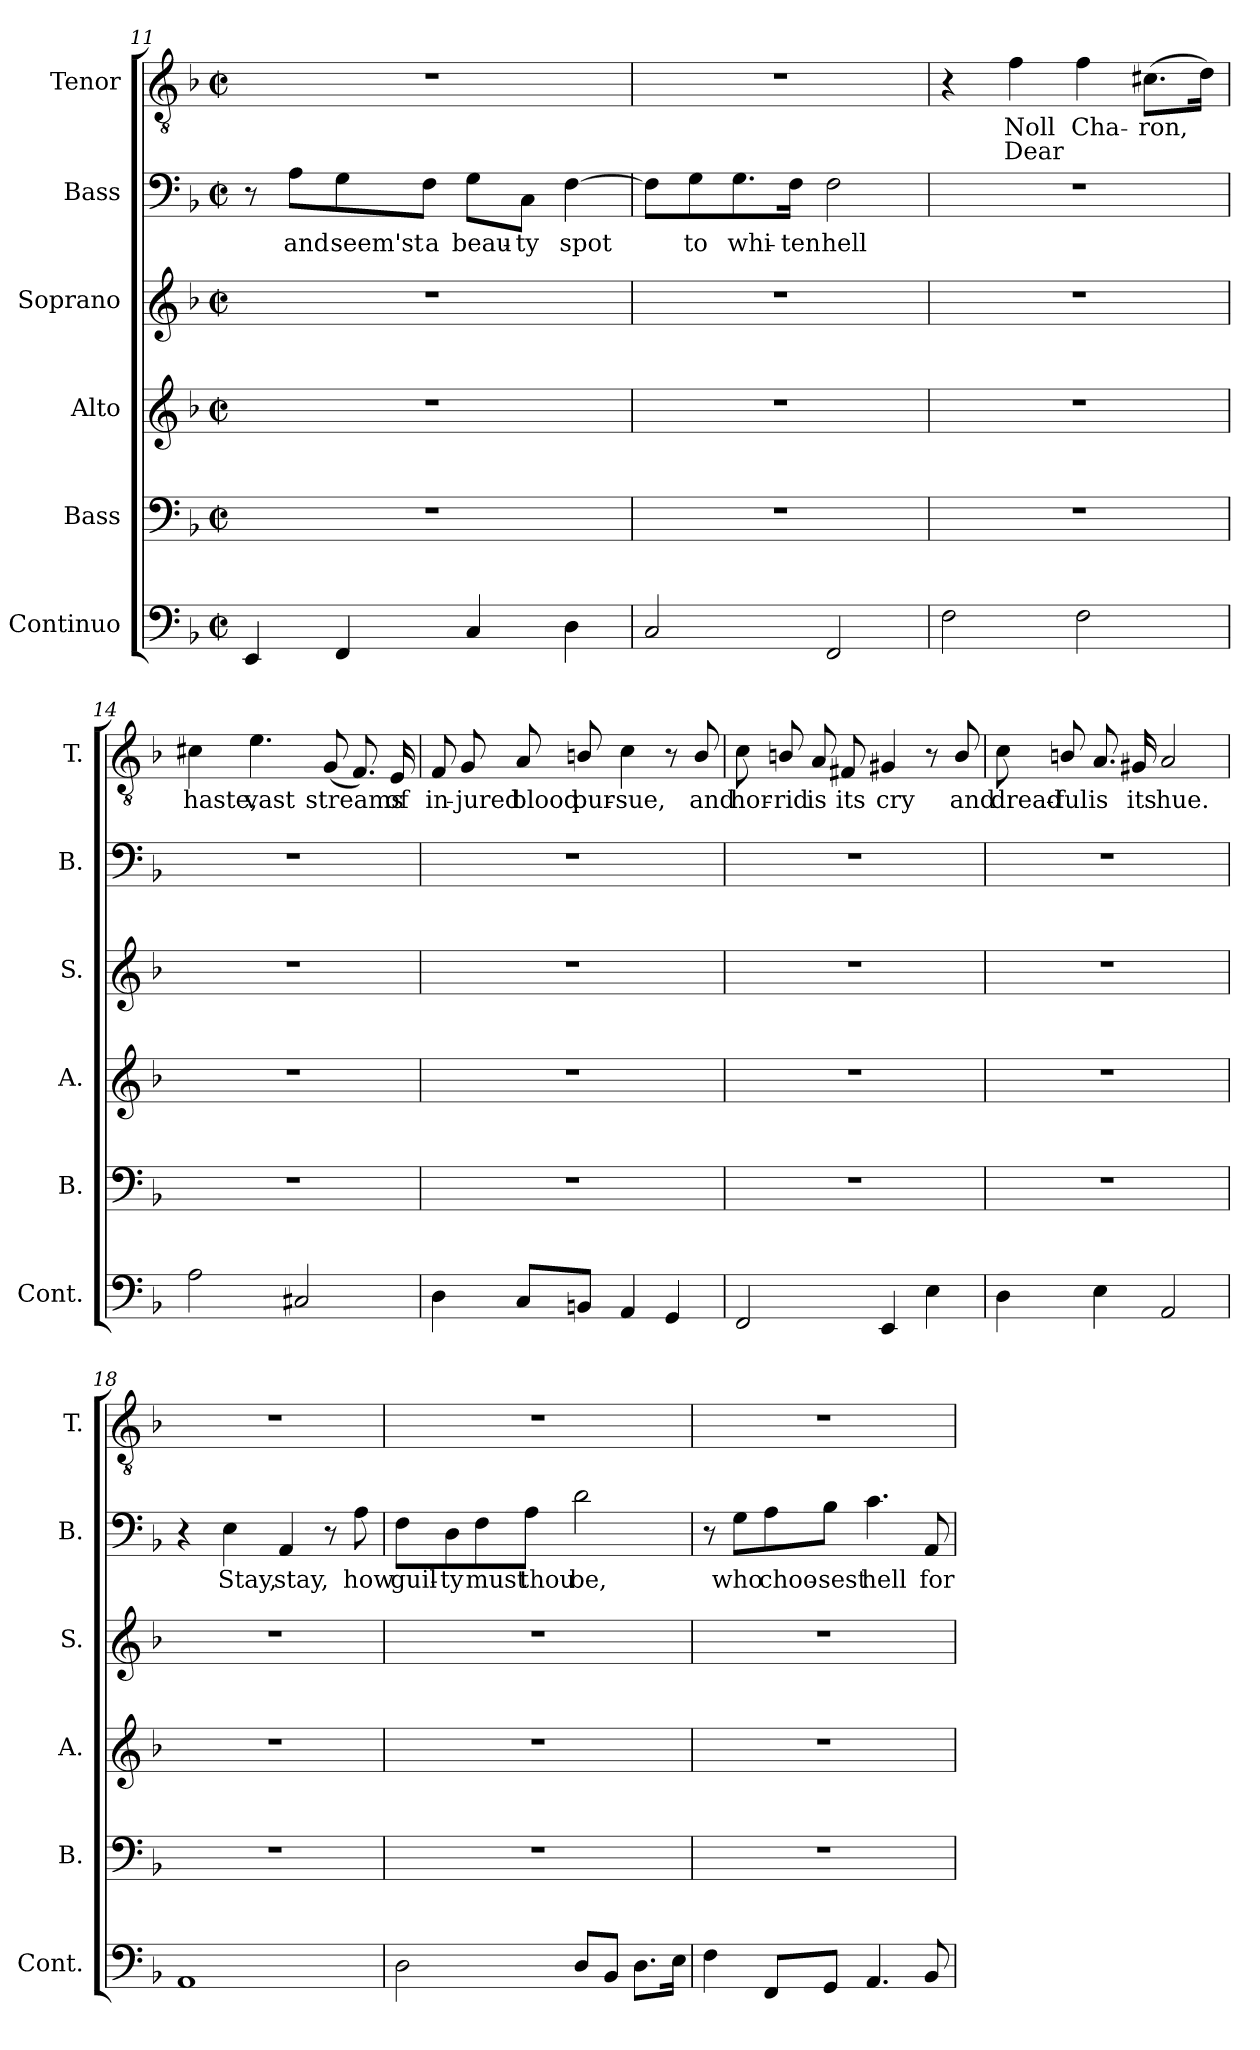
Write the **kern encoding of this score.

**kern	**kern	**kern	**kern	**kern	**text	**kern	**text	**text
*part6	*part5	*part4	*part3	*part2	*part2	*part1	*part1	*part1
*staff6	*staff5	*staff4	*staff3	*staff2	*staff2	*staff1	*staff1	*staff1
*I"Continuo	*I"Bass	*I"Alto	*I"Soprano	*I"Bass	*	*I"Tenor	*	*
*I'Cont.	*I'B.	*I'A.	*I'S.	*I'B.	*	*I'T.	*	*
*clefF4	*clefF4	*clefG2	*clefG2	*clefF4	*	*clefGv2	*	*
*	*	*	*	*	*	*ITrd7c12	*	*
*k[b-]	*k[b-]	*k[b-]	*k[b-]	*k[b-]	*	*k[b-]	*	*
*F:	*F:	*F:	*F:	*F:	*	*F:	*	*
*M2/2	*M2/2	*M2/2	*M2/2	*M2/2	*	*M2/2	*	*
*met(c|)	*met(c|)	*met(c|)	*met(c|)	*met(c|)	*	*met(c|)	*	*
=11	=11	=11	=11	=11	=11	=11	=11	=11
4EEi/	1r	1r	1r	8r	.	1r	.	.
!	!	!	!	!	!LO:LY:b:color=#000000	!	!	!
.	.	.	.	8Ai\L	and	.	.	.
!	!	!	!	!	!LO:LY:b:color=#000000	!	!	!
4FFi/	.	.	.	8Gi\	seem'st	.	.	.
!	!	!	!	!	!LO:LY:b:color=#000000	!	!	!
.	.	.	.	8Fi\J	a	.	.	.
!	!	!	!	!	!LO:LY:b:color=#000000	!	!	!
4Ci/	.	.	.	8Gi\L	beau-	.	.	.
!	!	!	!	!	!LO:LY:b:color=#000000	!	!	!
.	.	.	.	8Ci\J	-ty	.	.	.
!	!	!	!	!	!LO:LY:b:color=#000000	!	!	!
4Di\	.	.	.	[>4Fi\	spot	.	.	.
=12	=12	=12	=12	=12	=12	=12	=12	=12
2Ci/	1r	1r	1r	8Fi\L]	.	1r	.	.
!	!	!	!	!	!LO:LY:b:color=#000000	!	!	!
.	.	.	.	8Gi\	to	.	.	.
!	!	!	!	!	!LO:LY:b:color=#000000	!	!	!
.	.	.	.	8.Gi\	whi-	.	.	.
!	!	!	!	!	!LO:LY:b:color=#000000	!	!	!
.	.	.	.	16Fi\Jk	-ten	.	.	.
!	!	!	!	!	!LO:LY:b:color=#000000	!	!	!
2FFi/	.	.	.	2Fi\	hell	.	.	.
!!LO:LB:g=z
=13	=13	=13	=13	=13	=13	=13	=13	=13
2Fi\	1r	1r	1r	1r	.	4r	.	.
!	!	!	!	!	!	!	!LO:LY:a:color=#000000	!LO:LY:b:color=#000000
.	.	.	.	.	.	4Fi\	Noll	Dear
!	!	!	!	!	!	!	!LO:LY:b:color=#000000	!
2Fi\	.	.	.	.	.	4Fi\	Cha-	.
!	!	!	!	!	!	!	!LO:LY:b:color=#000000	!
.	.	.	.	.	.	(8.C#Xi\L	-ron,	.
.	.	.	.	.	.	16Di\Jk)	.	.
=14	=14	=14	=14	=14	=14	=14	=14	=14
!	!	!	!	!	!	!	!LO:LY:b:color=#000000	!
2Ai\	1r	1r	1r	1r	.	4C#Xi\	haste,	.
!	!	!	!	!	!	!	!LO:LY:b:color=#000000	!
.	.	.	.	.	.	4.Ei\	vast	.
2C#Xi/	.	.	.	.	.	.	.	.
!	!	!	!	!	!	!	!LO:LY:b:color=#000000	!
.	.	.	.	.	.	(8GGi/	streams	.
.	.	.	.	.	.	8.FFi/)	.	.
!	!	!	!	!	!	!	!LO:LY:b:color=#000000	!
.	.	.	.	.	.	16EEi/	of	.
=15	=15	=15	=15	=15	=15	=15	=15	=15
!	!	!	!	!	!	!	!LO:LY:b:color=#000000	!
4Di\	1r	1r	1r	1r	.	8FFi/	in-	.
!	!	!	!	!	!	!	!LO:LY:b:color=#000000	!
.	.	.	.	.	.	8GGi/	-jured	.
!	!	!	!	!	!	!	!LO:LY:b:color=#000000	!
8Ci/L	.	.	.	.	.	8AAi/	blood	.
!	!	!	!	!	!	!	!LO:LY:b:color=#000000	!
8BBni/J	.	.	.	.	.	8BBni/	pur-	.
!	!	!	!	!	!	!	!LO:LY:b:color=#000000	!
4AAi/	.	.	.	.	.	4Ci\	-sue,	.
4GGi/	.	.	.	.	.	8r	.	.
!	!	!	!	!	!	!	!LO:LY:b:color=#000000	!
.	.	.	.	.	.	8BBi/	and	.
=16	=16	=16	=16	=16	=16	=16	=16	=16
!	!	!	!	!	!	!	!LO:LY:b:color=#000000	!
2FFi/	1r	1r	1r	1r	.	8Ci\	hor-	.
!	!	!	!	!	!	!	!LO:LY:b:color=#000000	!
.	.	.	.	.	.	8BBni/	-rid	.
!	!	!	!	!	!	!	!LO:LY:b:color=#000000	!
.	.	.	.	.	.	8AAi/	is	.
!	!	!	!	!	!	!	!LO:LY:b:color=#000000	!
.	.	.	.	.	.	8FF#Xi/	its	.
!	!	!	!	!	!	!	!LO:LY:b:color=#000000	!
4EEi/	.	.	.	.	.	4GG#Xi/	cry	.
4Ei\	.	.	.	.	.	8r	.	.
!	!	!	!	!	!	!	!LO:LY:b:color=#000000	!
.	.	.	.	.	.	8BBi/	and	.
=17	=17	=17	=17	=17	=17	=17	=17	=17
!	!	!	!	!	!	!	!LO:LY:b:color=#000000	!
4Di\	1r	1r	1r	1r	.	8Ci\	dread-	.
!	!	!	!	!	!	!	!LO:LY:b:color=#000000	!
.	.	.	.	.	.	8BBni/	-ful	.
!	!	!	!	!	!	!	!LO:LY:b:color=#000000	!
4Ei\	.	.	.	.	.	8.AAi/	is	.
!	!	!	!	!	!	!	!LO:LY:b:color=#000000	!
.	.	.	.	.	.	16GG#Xi/	its	.
!	!	!	!	!	!	!	!LO:LY:b:color=#000000	!
2AAi/	.	.	.	.	.	2AAi/	hue.	.
!!LO:LB:g=z
=18	=18	=18	=18	=18	=18	=18	=18	=18
!	!	!	!	!	!LO:LY:a:color=#000000	!	!	!
1AAi	1r	1r	1r	4r	Charon	1r	.	.
!	!	!	!	!	!LO:LY:b:color=#000000	!	!	!
.	.	.	.	4Ei\	Stay,	.	.	.
!	!	!	!	!	!LO:LY:b:color=#000000	!	!	!
.	.	.	.	4AAi/	stay,	.	.	.
.	.	.	.	8r	.	.	.	.
!	!	!	!	!	!LO:LY:b:color=#000000	!	!	!
.	.	.	.	8Ai\	how	.	.	.
=19	=19	=19	=19	=19	=19	=19	=19	=19
!	!	!	!	!	!LO:LY:b:color=#000000	!	!	!
2Di\	1r	1r	1r	8Fi\L	guil-	1r	.	.
!	!	!	!	!	!LO:LY:b:color=#000000	!	!	!
.	.	.	.	8Di\	-ty	.	.	.
!	!	!	!	!	!LO:LY:b:color=#000000	!	!	!
.	.	.	.	8Fi\	must	.	.	.
!	!	!	!	!	!LO:LY:b:color=#000000	!	!	!
.	.	.	.	8Ai\J	thou	.	.	.
!	!	!	!	!	!LO:LY:b:color=#000000	!	!	!
8Di/L	.	.	.	2di\	be,	.	.	.
8BB-i/J	.	.	.	.	.	.	.	.
8.Di\L	.	.	.	.	.	.	.	.
16Ei\Jk	.	.	.	.	.	.	.	.
=20	=20	=20	=20	=20	=20	=20	=20	=20
4Fi\	1r	1r	1r	8r	.	1r	.	.
!	!	!	!	!	!LO:LY:b:color=#000000	!	!	!
.	.	.	.	8Gi\L	who	.	.	.
!	!	!	!	!	!LO:LY:b:color=#000000	!	!	!
8FFi/L	.	.	.	8Ai\	choo-	.	.	.
!	!	!	!	!	!LO:LY:b:color=#000000	!	!	!
8GGi/J	.	.	.	8B-i\J	-sest	.	.	.
!	!	!	!	!	!LO:LY:b:color=#000000	!	!	!
4.AAi/	.	.	.	4.ci\	hell	.	.	.
!	!	!	!	!	!LO:LY:b:color=#000000	!	!	!
8BB-i/	.	.	.	8AAi/	for	.	.	.
=	=	=	=	=	=	=	=	=
*-	*-	*-	*-	*-	*-	*-	*-	*-
